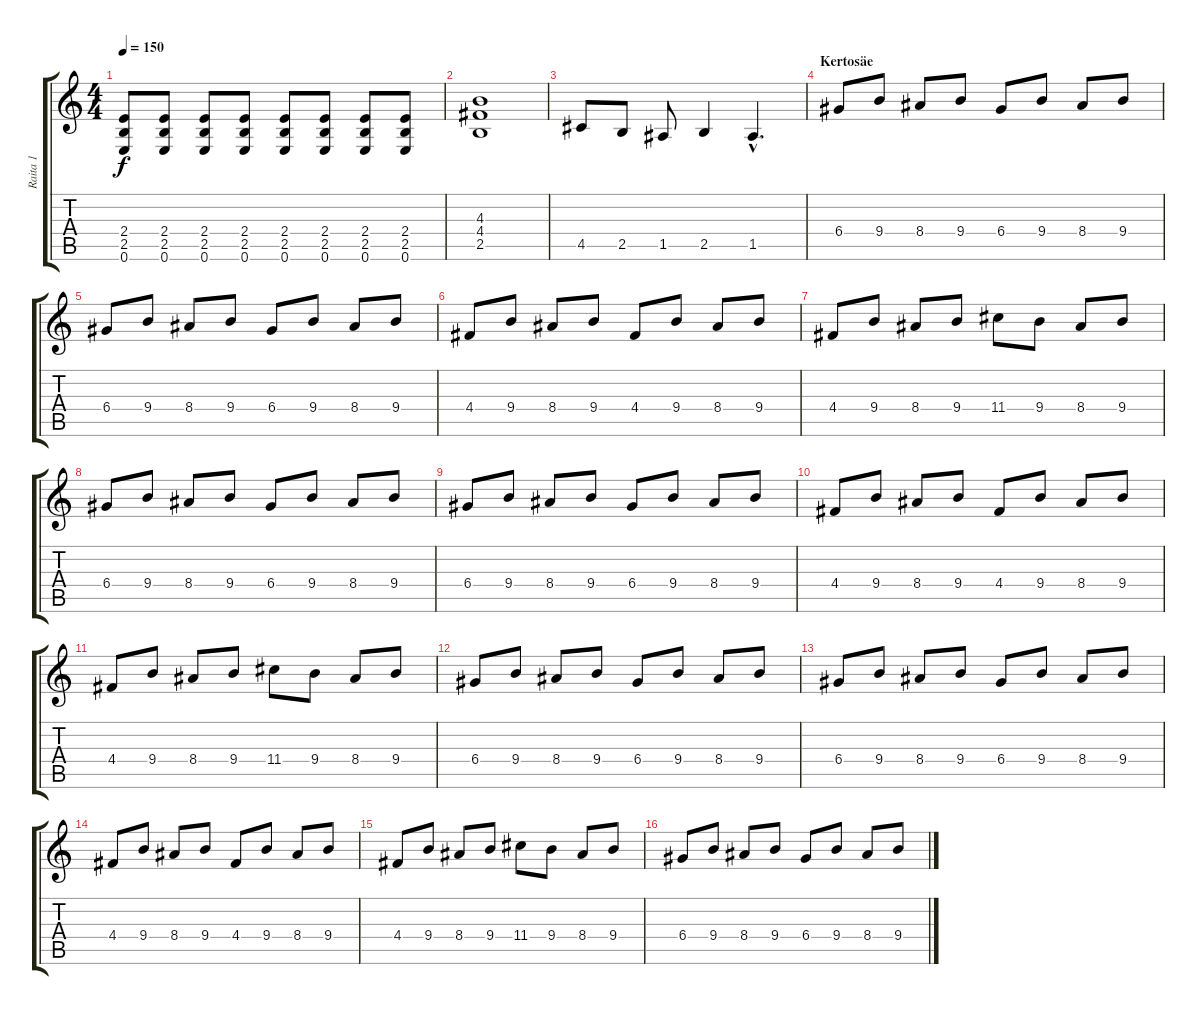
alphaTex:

\track ("Raita 1" "Raita 1") {instrument electricguitarmuted}
\staff {score tabs}
\tuning (E4 B3 G3 D3 A2 E2) {hide}
\ts (4 4)
\tempo 150
\clef g2
\ks c
(2.4 2.5 0.6).8{dy f} (2.4 2.5 0.6).8 (2.4 2.5 0.6).8 (2.4 2.5 0.6).8 (2.4 2.5 0.6).8 (2.4 2.5 0.6).8 (2.4 2.5 0.6).8 (2.4 2.5 0.6).8 |
(4.3 4.4 2.5).1 |
4.5.8 2.5.8 1.5.8 2.5.4 1.5{hac}.4{d} |
\section ("" "Kertosäe")
6.4.8 9.4.8 8.4.8 9.4.8 6.4.8 9.4.8 8.4.8 9.4.8 |
6.4.8 9.4.8 8.4.8 9.4.8 6.4.8 9.4.8 8.4.8 9.4.8 |
4.4.8 9.4.8 8.4.8 9.4.8 4.4.8 9.4.8 8.4.8 9.4.8 |
4.4.8 9.4.8 8.4.8 9.4.8 11.4.8 9.4.8 8.4.8 9.4.8 |
6.4.8 9.4.8 8.4.8 9.4.8 6.4.8 9.4.8 8.4.8 9.4.8 |
6.4.8 9.4.8 8.4.8 9.4.8 6.4.8 9.4.8 8.4.8 9.4.8 |
4.4.8 9.4.8 8.4.8 9.4.8 4.4.8 9.4.8 8.4.8 9.4.8 |
4.4.8 9.4.8 8.4.8 9.4.8 11.4.8 9.4.8 8.4.8 9.4.8 |
6.4.8 9.4.8 8.4.8 9.4.8 6.4.8 9.4.8 8.4.8 9.4.8 |
6.4.8 9.4.8 8.4.8 9.4.8 6.4.8 9.4.8 8.4.8 9.4.8 |
4.4.8 9.4.8 8.4.8 9.4.8 4.4.8 9.4.8 8.4.8 9.4.8 |
4.4.8 9.4.8 8.4.8 9.4.8 11.4.8 9.4.8 8.4.8 9.4.8 |
6.4.8 9.4.8 8.4.8 9.4.8 6.4.8 9.4.8 8.4.8 9.4.8
